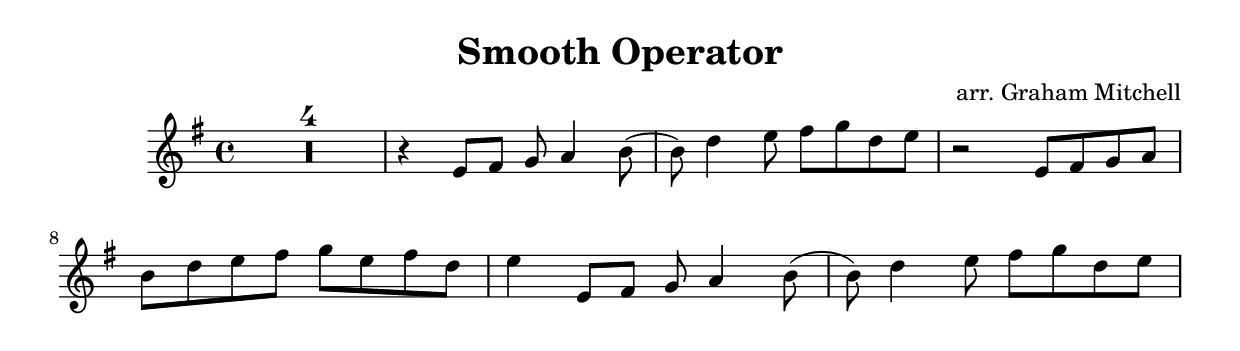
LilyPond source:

\version "2.10.33"
\header {
	title = "Smooth Operator"
	arranger = "arr. Graham Mitchell"
}

\relative c' {
	\new ChoirStaff <<
		\new Voice = "tenor sax" {
			\clef treble
			\key g \major
			\time 4/4
      \compressFullBarRests
			R1*4
      r4 e8 fis g a4 b8(
			b8) d4 e8 fis g d e
			r2 e,8 fis g a
			\break

			b8 d e fis g e fis d
      e4 e,8 fis8 g8 a4 b8(
      b8) d4 e8 fis g d e
		}	
	>>
}
